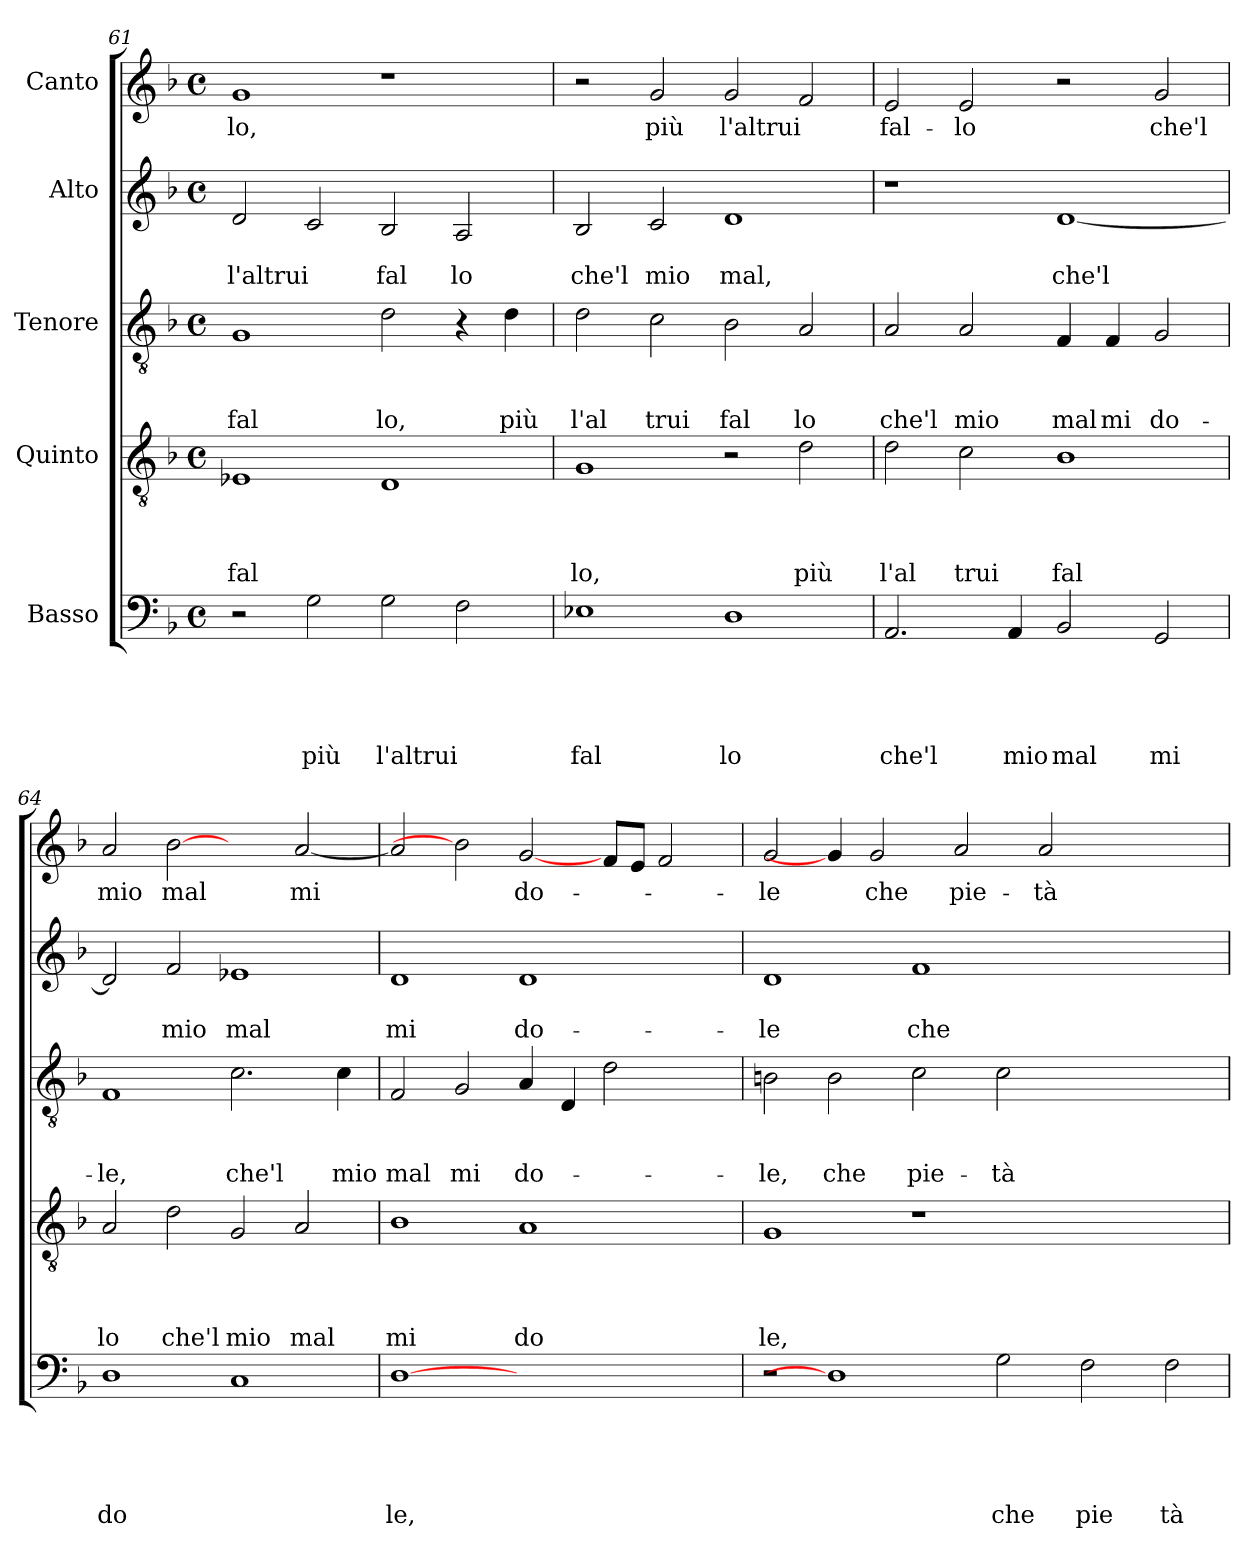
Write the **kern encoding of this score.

**kern	**text	**text	**text	**text	**text	**kern	**text	**text	**text	**text	**kern	**text	**text	**text	**kern	**text	**text	**kern	**text
*part5	*part5	*part5	*part5	*part5	*part5	*part4	*part4	*part4	*part4	*part4	*part3	*part3	*part3	*part3	*part2	*part2	*part2	*part1	*part1
*staff5	*staff5	*staff5	*staff5	*staff5	*staff5	*staff4	*staff4	*staff4	*staff4	*staff4	*staff3	*staff3	*staff3	*staff3	*staff2	*staff2	*staff2	*staff1	*staff1
*I"Basso	*	*	*	*	*	*I"Quinto	*	*	*	*	*I"Tenore	*	*	*	*I"Alto	*	*	*I"Canto	*
*clefF4	*	*	*	*	*	*clefGv2	*	*	*	*	*clefGv2	*	*	*	*clefG2	*	*	*clefG2	*
*k[b-]	*	*	*	*	*	*k[b-]	*	*	*	*	*k[b-]	*	*	*	*k[b-]	*	*	*k[b-]	*
*F:	*	*	*	*	*	*F:	*	*	*	*	*F:	*	*	*	*F:	*	*	*F:	*
*M4/4	*	*	*	*	*	*M4/4	*	*	*	*	*M4/4	*	*	*	*M4/4	*	*	*M4/4	*
*met(c)	*	*	*	*	*	*met(c)	*	*	*	*	*met(c)	*	*	*	*met(c)	*	*	*met(c)	*
=61	=61	=61	=61	=61	=61	=61	=61	=61	=61	=61	=61	=61	=61	=61	=61	=61	=61	=61	=61
!	!	!	!	!	!	!	!	!	!	!LO:LY:b	!	!	!	!LO:LY:b	!	!	!LO:LY:b	!	!LO:LY:b
2r	.	.	.	.	.	1E-X	.	.	.	fal	1G	.	.	fal	2d/	.	l'altrui	1g	lo,
!	!	!	!	!	!LO:LY:b	!	!	!	!	!	!	!	!	!	!	!	!	!	!
2G\	.	.	.	.	più	.	.	.	.	.	.	.	.	.	2c/	.	.	.	.
!	!	!	!	!	!LO:LY:b	!	!	!	!	!	!	!	!	!LO:LY:b	!	!	!LO:LY:b	!	!
2G\	.	.	.	.	l'altrui	1D	.	.	.	.	2d\	.	.	lo,	2B-/	.	fal	1r	.
!	!	!	!	!	!	!	!	!	!	!	!	!	!	!	!	!	!LO:LY:b	!	!
2F\	.	.	.	.	.	.	.	.	.	.	4r	.	.	.	2A/	.	lo	.	.
!	!	!	!	!	!	!	!	!	!	!	!	!	!	!LO:LY:b	!	!	!	!	!
.	.	.	.	.	.	.	.	.	.	.	4d\	.	.	più	.	.	.	.	.
=62	=62	=62	=62	=62	=62	=62	=62	=62	=62	=62	=62	=62	=62	=62	=62	=62	=62	=62	=62
!	!	!	!	!	!LO:LY:b	!	!	!	!	!LO:LY:b	!	!	!	!LO:LY:b	!	!	!LO:LY:b	!	!
1E-X	.	.	.	.	fal	1G	.	.	.	lo,	2d\	.	.	l'al	2B-/	.	che'l	2r	.
!	!	!	!	!	!	!	!	!	!	!	!	!	!	!LO:LY:b	!	!	!LO:LY:b	!	!LO:LY:b
.	.	.	.	.	.	.	.	.	.	.	2c\	.	.	trui	2c/	.	mio	2g/	più
!	!	!	!	!	!LO:LY:b	!	!	!	!	!	!	!	!	!LO:LY:b	!	!	!LO:LY:b	!	!LO:LY:b
1D	.	.	.	.	lo	2r	.	.	.	.	2B-\	.	.	fal	1d	.	mal,	2g/	l'altrui
!	!	!	!	!	!	!	!	!	!	!LO:LY:b	!	!	!	!LO:LY:b	!	!	!	!	!
.	.	.	.	.	.	2d\	.	.	.	più	2A/	.	.	lo	.	.	.	2f/	.
!!LO:PB:g=z
=63	=63	=63	=63	=63	=63	=63	=63	=63	=63	=63	=63	=63	=63	=63	=63	=63	=63	=63	=63
!	!	!	!	!	!LO:LY:b	!	!	!	!	!LO:LY:b	!	!	!	!LO:LY:b	!	!	!	!	!LO:LY:b
2.AA/	.	.	.	.	che'l	2d\	.	.	.	l'al	2A/	.	.	che'l	1r	.	.	2e/	fal-
!	!	!	!	!	!	!	!	!	!	!LO:LY:b	!	!	!	!LO:LY:b	!	!	!	!	!LO:LY:b
.	.	.	.	.	.	2c\	.	.	.	trui	2A/	.	.	mio	.	.	.	2e/	-lo
!	!	!	!	!	!LO:LY:b	!	!	!	!	!	!	!	!	!	!	!	!	!	!
4AA/	.	.	.	.	mio	.	.	.	.	.	.	.	.	.	.	.	.	.	.
!	!	!	!	!	!LO:LY:b	!	!	!	!	!LO:LY:b	!	!	!	!LO:LY:b	!	!	!LO:LY:b	!	!
2BB-/	.	.	.	.	mal	1B-	.	.	.	fal	4F/	.	.	mal	[<1d	.	che'l	2r	.
!	!	!	!	!	!	!	!	!	!	!	!	!	!	!LO:LY:b	!	!	!	!	!
.	.	.	.	.	.	.	.	.	.	.	4F/	.	.	mi	.	.	.	.	.
!	!	!	!	!	!LO:LY:b	!	!	!	!	!	!	!	!	!LO:LY:b	!	!	!	!	!LO:LY:b
2GG/	.	.	.	.	mi	.	.	.	.	.	2G/	.	.	do-	.	.	.	2g/	che'l
=64	=64	=64	=64	=64	=64	=64	=64	=64	=64	=64	=64	=64	=64	=64	=64	=64	=64	=64	=64
!	!	!	!	!	!LO:LY:b	!	!	!	!	!LO:LY:b	!	!	!	!LO:LY:b	!	!	!	!	!LO:LY:b
1D	.	.	.	.	do	2A/	.	.	.	lo	1F	.	.	-le,	2d/]	.	.	2a/	mio
!	!	!	!	!	!	!	!	!	!	!LO:LY:b	!	!	!	!	!	!	!LO:LY:b	!	!LO:LY:b
.	.	.	.	.	.	2d\	.	.	.	che'l	.	.	.	.	2f/	.	mio	[2b-	mal
!	!	!	!	!	!	!	!	!	!	!LO:LY:b	!	!	!	!LO:LY:b	!	!	!LO:LY:b	!	!
1C	.	.	.	.	.	2G/	.	.	.	mio	2.c\	.	.	che'l	1e-X	.	mal	2ryy	.
!	!	!	!	!	!	!	!	!	!	!LO:LY:b	!	!	!	!	!	!	!	!	!LO:LY:b
.	.	.	.	.	.	2A/	.	.	.	mal	.	.	.	.	.	.	.	[<2a/	mi
!	!	!	!	!	!	!	!	!	!	!	!	!	!	!LO:LY:b	!	!	!	!	!
.	.	.	.	.	.	.	.	.	.	.	4c\	.	.	mio	.	.	.	.	.
=65	=65	=65	=65	=65	=65	=65	=65	=65	=65	=65	=65	=65	=65	=65	=65	=65	=65	=65	=65
!	!	!	!	!	!LO:LY:b	!	!	!	!	!LO:LY:b	!	!	!	!LO:LY:b	!	!	!LO:LY:b	!	!
[1D	.	.	.	.	le,	1B-	.	.	.	mi	2F/	.	.	mal	1d	.	mi	2a/]	.
!	!	!	!	!	!	!	!	!	!	!	!	!	!	!LO:LY:b	!	!	!	!	!
.	.	.	.	.	.	.	.	.	.	.	2G/	.	.	mi	.	.	.	2b-]	.
!	!	!	!	!	!	!	!	!	!	!LO:LY:b	!	!	!	!LO:LY:b	!	!	!LO:LY:b	!	!LO:LY:b
1ryy	.	.	.	.	.	1A	.	.	.	do	4A/	.	.	do-	1d	.	do-	[2g/	do-
.	.	.	.	.	.	.	.	.	.	.	4D/	.	.	.	.	.	.	.	.
.	.	.	.	.	.	.	.	.	.	.	2d\	.	.	.	.	.	.	8f/L	.
.	.	.	.	.	.	.	.	.	.	.	.	.	.	.	.	.	.	8e/J	.
.	.	.	.	.	.	.	.	.	.	.	.	.	.	.	.	.	.	2f/	.
4ryy	.	.	.	.	.	4ryy	.	.	.	.	4ryy	.	.	.	4ryy	.	.	.	.
=66	=66	=66	=66	=66	=66	=66	=66	=66	=66	=66	=66	=66	=66	=66	=66	=66	=66	=66	=66
!	!	!	!	!	!	!	!	!	!	!LO:LY:b	!	!	!	!LO:LY:b	!	!	!LO:LY:b	!	!LO:LY:b
2r	.	.	.	.	.	1G	.	.	.	le,	2Bn\	.	.	-le,	1d	.	-le	2g/	-le
!	!	!	!	!	!	!	!	!	!	!	!	!	!	!LO:LY:b	!	!	!	!	!
1D]	.	.	.	.	.	.	.	.	.	.	2B\	.	.	che	.	.	.	4g/]	.
!	!	!	!	!	!	!	!	!	!	!	!	!	!	!	!	!	!	!	!LO:LY:b
.	.	.	.	.	.	.	.	.	.	.	.	.	.	.	.	.	.	2g/	che
!	!	!	!	!	!	!	!	!	!	!	!	!	!	!LO:LY:b	!	!	!LO:LY:b	!	!
.	.	.	.	.	.	1r	.	.	.	.	2c\	.	.	pie-	1f	.	che	.	.
!	!	!	!	!	!	!	!	!	!	!	!	!	!	!	!	!	!	!	!LO:LY:b
.	.	.	.	.	.	.	.	.	.	.	.	.	.	.	.	.	.	2a/	pie-
!	!	!	!	!	!LO:LY:b	!	!	!	!	!	!	!	!	!LO:LY:b	!	!	!	!	!
2G\	.	.	.	.	che	.	.	.	.	.	2c\	.	.	-tà	.	.	.	.	.
!	!	!	!	!	!	!	!	!	!	!	!	!	!	!	!	!	!	!	!LO:LY:b
.	.	.	.	.	.	.	.	.	.	.	.	.	.	.	.	.	.	2a/	-tà
!	!	!	!	!	!LO:LY:b	!	!	!	!	!	!	!	!	!	!	!	!	!	!
2F\	.	.	.	.	pie	1ryy	.	.	.	.	1ryy	.	.	.	1ryy	.	.	.	.
.	.	.	.	.	.	.	.	.	.	.	.	.	.	.	.	.	.	2.ryy	.
!	!	!	!	!	!LO:LY:b	!	!	!	!	!	!	!	!	!	!	!	!	!	!
2F\	.	.	.	.	tà	.	.	.	.	.	.	.	.	.	.	.	.	.	.
=	=	=	=	=	=	=	=	=	=	=	=	=	=	=	=	=	=	=	=
*-	*-	*-	*-	*-	*-	*-	*-	*-	*-	*-	*-	*-	*-	*-	*-	*-	*-	*-	*-
